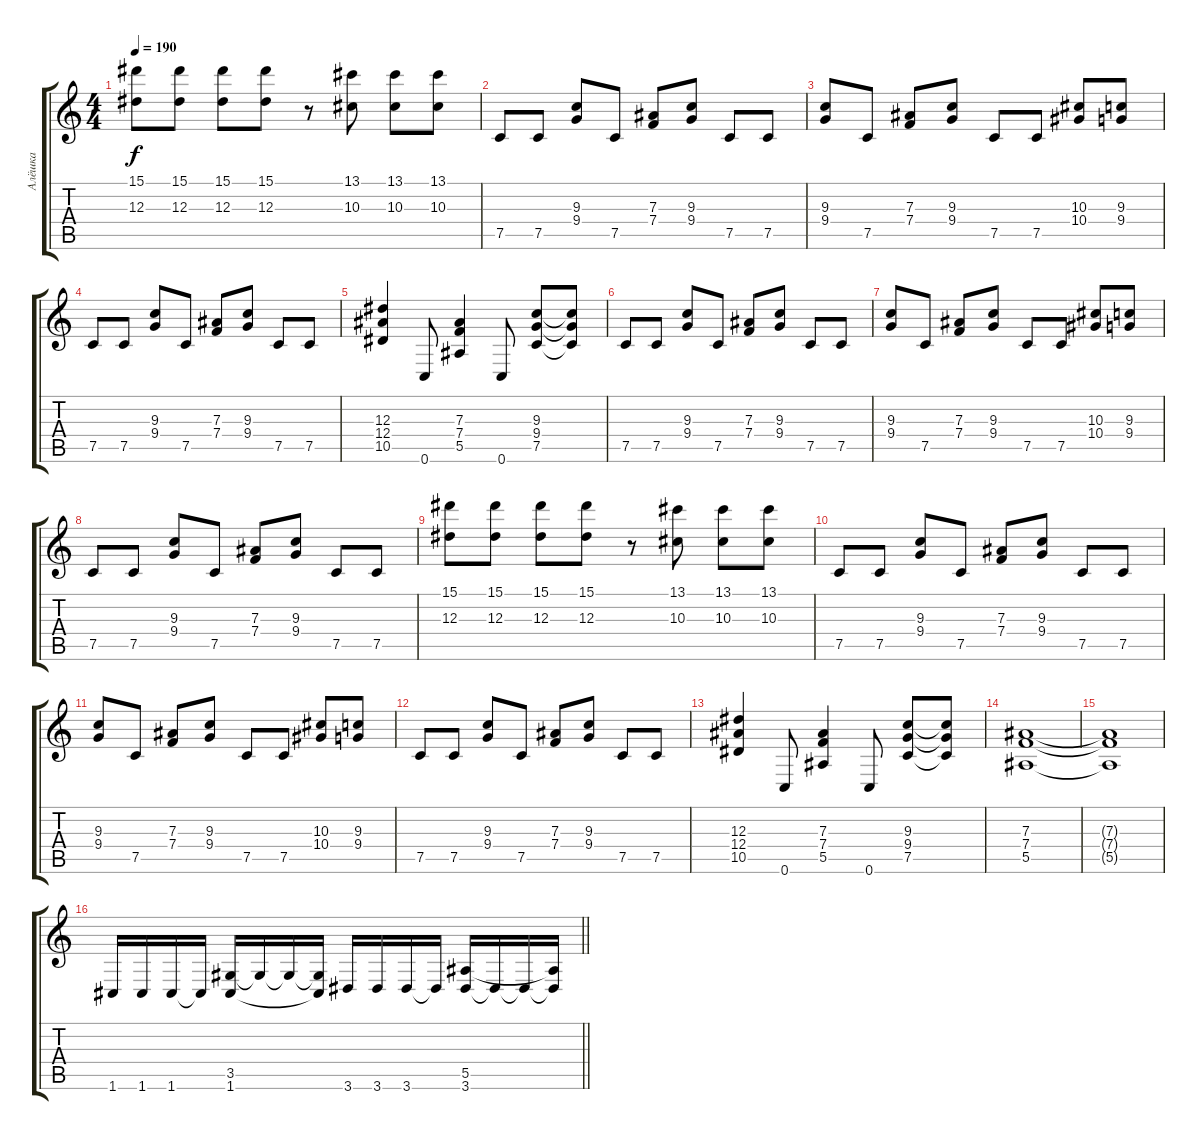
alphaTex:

\track ("Алёшка" "Алёшка") {instrument distortionguitar}
\staff {score tabs}
\tuning (C4 G3 Eb3 Bb2 F2 C2) {hide}
\ts (4 4)
\tempo 190
\clef g2
\ks c
(15.1 12.3).8{dy f} (15.1 12.3).8 (15.1 12.3).8 (15.1 12.3).8 r.8 (13.1 10.3).8 (13.1 10.3).8 (13.1 10.3).8 |
7.5.8 7.5.8 (9.3 9.4).8 7.5.8 (7.3 7.4).8 (9.3 9.4).8 7.5.8 7.5.8 |
(9.3 9.4).8 7.5.8 (7.3 7.4).8 (9.3 9.4).8 7.5.8 7.5.8 (10.3 10.4).8 (9.3 9.4).8 |
7.5.8 7.5.8 (9.3 9.4).8 7.5.8 (7.3 7.4).8 (9.3 9.4).8 7.5.8 7.5.8 |
(12.3 12.4 10.5).4 0.6.8 (7.3 7.4 5.5).4 0.6.8 (9.3 9.4 7.5).8 (9.3{t} 9.4{t} 7.5{t}).8 |
7.5.8 7.5.8 (9.3 9.4).8 7.5.8 (7.3 7.4).8 (9.3 9.4).8 7.5.8 7.5.8 |
(9.3 9.4).8 7.5.8 (7.3 7.4).8 (9.3 9.4).8 7.5.8 7.5.8 (10.3 10.4).8 (9.3 9.4).8 |
7.5.8 7.5.8 (9.3 9.4).8 7.5.8 (7.3 7.4).8 (9.3 9.4).8 7.5.8 7.5.8 |
(15.1 12.3).8 (15.1 12.3).8 (15.1 12.3).8 (15.1 12.3).8 r.8 (13.1 10.3).8 (13.1 10.3).8 (13.1 10.3).8 |
7.5.8 7.5.8 (9.3 9.4).8 7.5.8 (7.3 7.4).8 (9.3 9.4).8 7.5.8 7.5.8 |
(9.3 9.4).8 7.5.8 (7.3 7.4).8 (9.3 9.4).8 7.5.8 7.5.8 (10.3 10.4).8 (9.3 9.4).8 |
7.5.8 7.5.8 (9.3 9.4).8 7.5.8 (7.3 7.4).8 (9.3 9.4).8 7.5.8 7.5.8 |
(12.3 12.4 10.5).4 0.6.8 (7.3 7.4 5.5).4 0.6.8 (9.3 9.4 7.5).8 (9.3{t} 9.4{t} 7.5{t}).8 |
(7.3 7.4 5.5).1 |
(7.3{t} 7.4{t} 5.5{t}).1 |
\barLineRight lightlight
1.6.16 1.6.16 1.6.16 1.6{t}.16 (3.5 1.6).16 3.5{t}.16 3.5{t}.16 (3.5{t} 1.6{t}).16 3.6.16 3.6.16 3.6.16 3.6{t}.16 (5.5 3.6).16 3.6{t}.16 3.6{t}.16 (5.5{t} 3.6{t}).16
